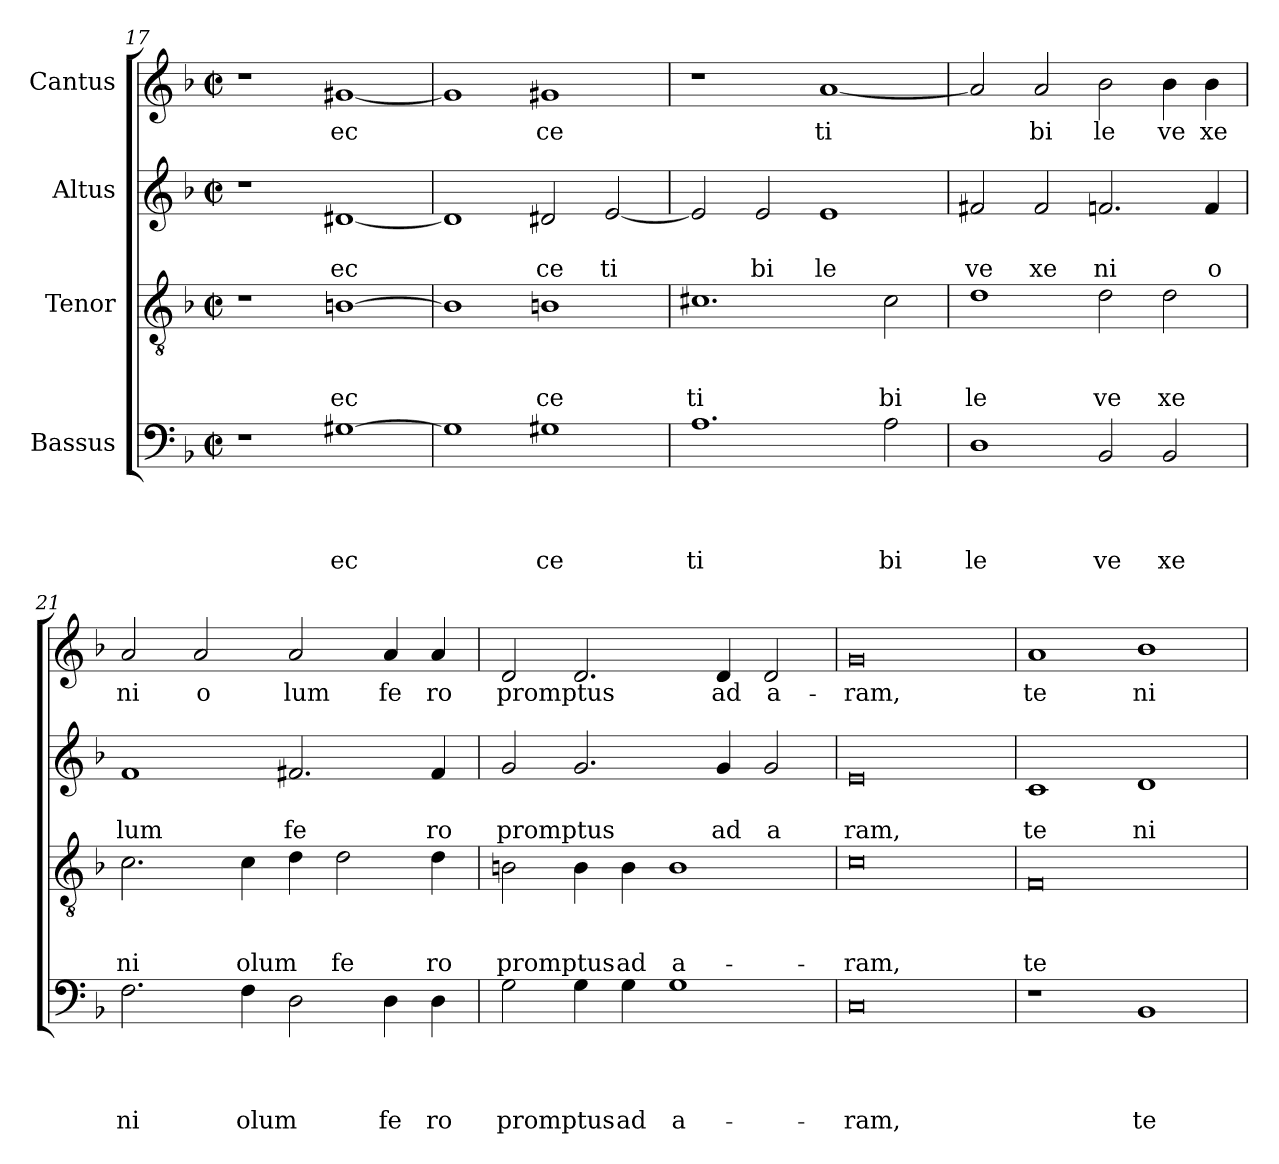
**kern	**text	**text	**text	**text	**kern	**text	**text	**text	**kern	**text	**text	**kern	**text
*part4	*part4	*part4	*part4	*part4	*part3	*part3	*part3	*part3	*part2	*part2	*part2	*part1	*part1
*staff4	*staff4	*staff4	*staff4	*staff4	*staff3	*staff3	*staff3	*staff3	*staff2	*staff2	*staff2	*staff1	*staff1
*I"Bassus	*	*	*	*	*I"Tenor	*	*	*	*I"Altus	*	*	*I"Cantus	*
*clefF4	*	*	*	*	*clefGv2	*	*	*	*clefG2	*	*	*clefG2	*
*k[b-]	*	*	*	*	*k[b-]	*	*	*	*k[b-]	*	*	*k[b-]	*
*F:	*	*	*	*	*F:	*	*	*	*F:	*	*	*F:	*
*M2/2	*	*	*	*	*M2/2	*	*	*	*M2/2	*	*	*M2/2	*
*met(c|)	*	*	*	*	*met(c|)	*	*	*	*met(c|)	*	*	*met(c|)	*
=17	=17	=17	=17	=17	=17	=17	=17	=17	=17	=17	=17	=17	=17
1r	.	.	.	.	1r	.	.	.	1r	.	.	1r	.
!	!	!	!	!LO:LY:b	!	!	!	!LO:LY:b	!	!	!LO:LY:b	!	!LO:LY:b
[>1G#X	.	.	.	ec	[>1Bn	.	.	ec	[<1d#X	.	ec	[<1g#X	ec
=18	=18	=18	=18	=18	=18	=18	=18	=18	=18	=18	=18	=18	=18
1G#]	.	.	.	.	1B]	.	.	.	1d#]	.	.	1g#]	.
!	!	!	!	!LO:LY:b	!	!	!	!LO:LY:b	!	!	!LO:LY:b	!	!LO:LY:b
1G#X	.	.	.	ce	1Bn	.	.	ce	2d#X/	.	ce	1g#X	ce
!	!	!	!	!	!	!	!	!	!	!	!LO:LY:b	!	!
.	.	.	.	.	.	.	.	.	[<2e/	.	ti	.	.
=19	=19	=19	=19	=19	=19	=19	=19	=19	=19	=19	=19	=19	=19
!	!	!	!	!LO:LY:b	!	!	!	!LO:LY:b	!	!	!	!	!
1.A	.	.	.	ti	1.c#X	.	.	ti	2e/]	.	.	1r	.
!	!	!	!	!	!	!	!	!	!	!	!LO:LY:b	!	!
.	.	.	.	.	.	.	.	.	2e/	.	bi	.	.
!	!	!	!	!	!	!	!	!	!	!	!LO:LY:b	!	!LO:LY:b
.	.	.	.	.	.	.	.	.	1e	.	le	[<1a	ti
!	!	!	!	!LO:LY:b	!	!	!	!LO:LY:b	!	!	!	!	!
2A\	.	.	.	bi	2c#\	.	.	bi	.	.	.	.	.
=20	=20	=20	=20	=20	=20	=20	=20	=20	=20	=20	=20	=20	=20
!	!	!	!	!LO:LY:b	!	!	!	!LO:LY:b	!	!	!LO:LY:b	!	!
1D	.	.	.	le	1d	.	.	le	2f#X/	.	ve	2a/]	.
!	!	!	!	!	!	!	!	!	!	!	!LO:LY:b	!	!LO:LY:b
.	.	.	.	.	.	.	.	.	2f#/	.	xe	2a/	bi
!	!	!	!	!LO:LY:b	!	!	!	!LO:LY:b	!	!	!LO:LY:b	!	!LO:LY:b
2BB-/	.	.	.	ve	2d\	.	.	ve	2.fn/	.	ni	2b-\	le
!	!	!	!	!LO:LY:b	!	!	!	!LO:LY:b	!	!	!	!	!LO:LY:b
2BB-/	.	.	.	xe	2d\	.	.	xe	.	.	.	4b-\	ve
!	!	!	!	!	!	!	!	!	!	!	!LO:LY:b	!	!LO:LY:b
.	.	.	.	.	.	.	.	.	4f/	.	o	4b-\	xe
=21	=21	=21	=21	=21	=21	=21	=21	=21	=21	=21	=21	=21	=21
!	!	!	!	!LO:LY:b	!	!	!	!LO:LY:b	!	!	!LO:LY:b	!	!LO:LY:b
2.F\	.	.	.	ni	2.c\	.	.	ni	1f	.	lum	2a/	ni
!	!	!	!	!	!	!	!	!	!	!	!	!	!LO:LY:b
.	.	.	.	.	.	.	.	.	.	.	.	2a/	o
!	!	!	!	!LO:LY:b	!	!	!	!LO:LY:b	!	!	!	!	!
4F\	.	.	.	olum	4c\	.	.	olum	.	.	.	.	.
!	!	!	!	!	!	!	!	!	!	!	!LO:LY:b	!	!LO:LY:b
2D\	.	.	.	.	4d\	.	.	.	2.f#X/	.	fe	2a/	lum
!	!	!	!	!	!	!	!	!LO:LY:b	!	!	!	!	!
.	.	.	.	.	2d\	.	.	fe	.	.	.	.	.
!	!	!	!	!LO:LY:b	!	!	!	!	!	!	!	!	!LO:LY:b
4D\	.	.	.	fe	.	.	.	.	.	.	.	4a/	fe
!	!	!	!	!LO:LY:b	!	!	!	!LO:LY:b	!	!	!LO:LY:b	!	!LO:LY:b
4D\	.	.	.	ro	4d\	.	.	ro	4f#/	.	ro	4a/	ro
!!LO:PB:g=z
=22	=22	=22	=22	=22	=22	=22	=22	=22	=22	=22	=22	=22	=22
!	!	!	!	!LO:LY:b	!	!	!	!LO:LY:b	!	!	!LO:LY:b	!	!LO:LY:b
2G\	.	.	.	promptus	2Bn\	.	.	promptus	2g/	.	promptus	2d/	promptus
4G\	.	.	.	.	4B\	.	.	.	2.g/	.	.	2.d/	.
!	!	!	!	!LO:LY:b	!	!	!	!LO:LY:b	!	!	!	!	!
4G\	.	.	.	ad	4B\	.	.	ad	.	.	.	.	.
!	!	!	!	!LO:LY:b	!	!	!	!LO:LY:b	!	!	!	!	!
1G	.	.	.	a-	1B	.	.	a-	.	.	.	.	.
!	!	!	!	!	!	!	!	!	!	!	!LO:LY:b	!	!LO:LY:b
.	.	.	.	.	.	.	.	.	4g/	.	ad	4d/	ad
!	!	!	!	!	!	!	!	!	!	!	!LO:LY:b	!	!LO:LY:b
.	.	.	.	.	.	.	.	.	2g/	.	a	2d/	a-
=23	=23	=23	=23	=23	=23	=23	=23	=23	=23	=23	=23	=23	=23
!	!	!	!	!LO:LY:b	!	!	!	!LO:LY:b	!	!	!LO:LY:b	!	!LO:LY:b
0C	.	.	.	-ram,	0c	.	.	-ram,	0e	.	ram,	0g	-ram,
=24	=24	=24	=24	=24	=24	=24	=24	=24	=24	=24	=24	=24	=24
!	!	!	!	!	!	!	!	!LO:LY:b	!	!	!LO:LY:b	!	!LO:LY:b
1r	.	.	.	.	0F	.	.	te	1c	.	te	1a	te
!	!	!	!	!LO:LY:b	!	!	!	!	!	!	!LO:LY:b	!	!LO:LY:b
1BB-	.	.	.	te	.	.	.	.	1d	.	ni	1b-	ni-
=	=	=	=	=	=	=	=	=	=	=	=	=	=
*-	*-	*-	*-	*-	*-	*-	*-	*-	*-	*-	*-	*-	*-
